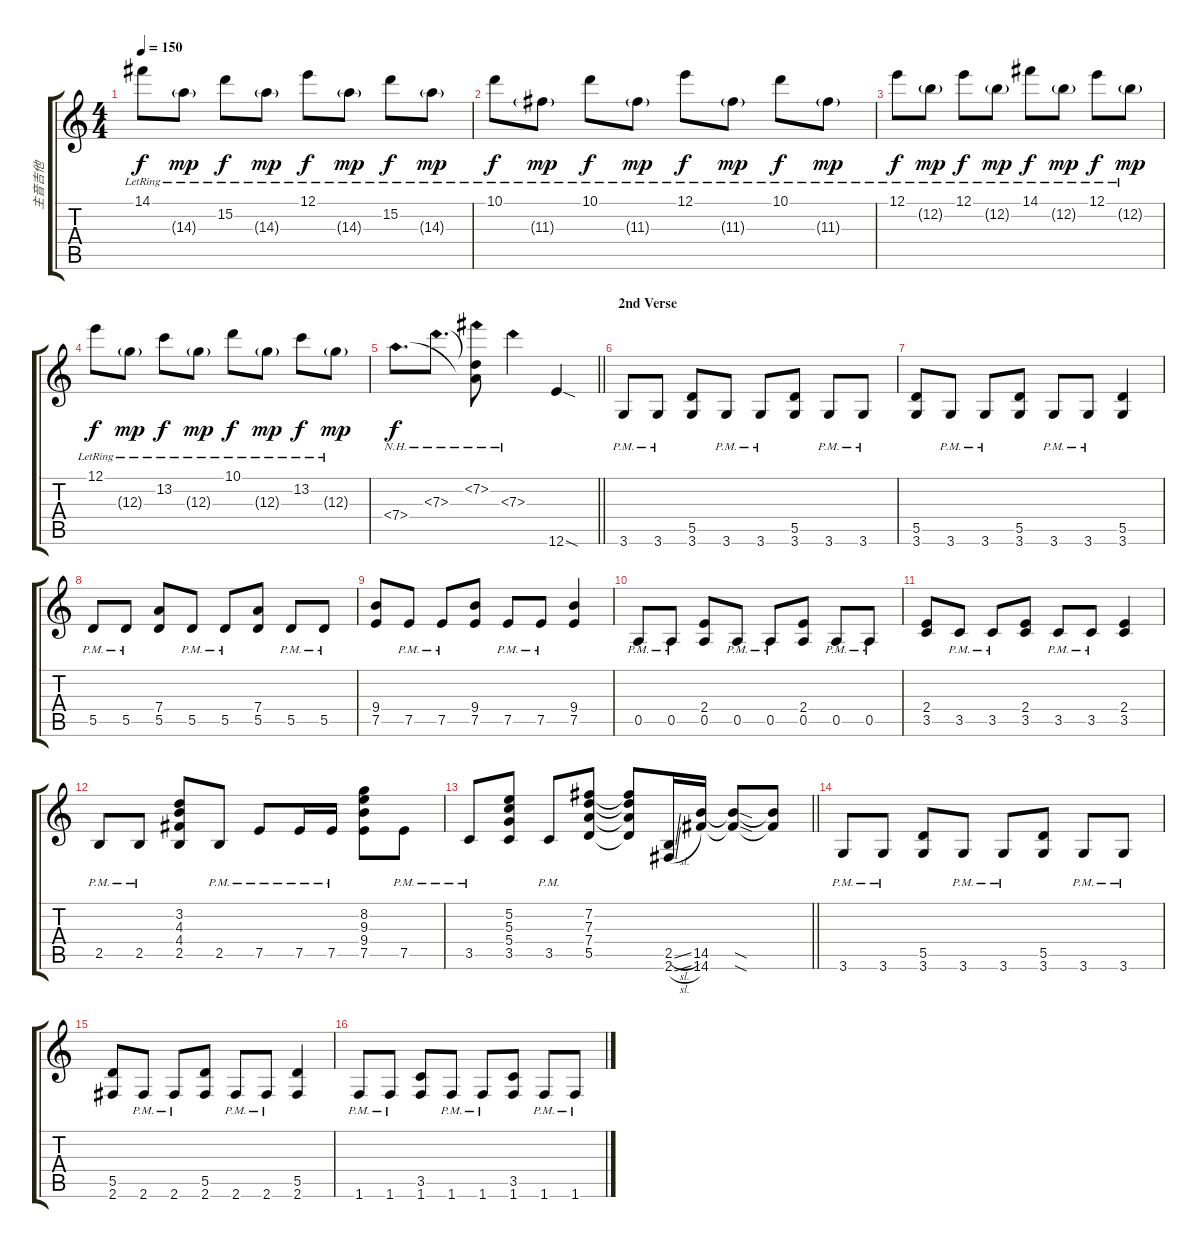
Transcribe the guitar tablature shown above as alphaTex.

\track ("主音吉他" "主音吉他") {instrument overdrivenguitar}
\staff {score tabs}
\tuning (E4 B3 G3 D3 A2 E2) {hide}
\ts (4 4)
\tempo 150
\clef g2
\ks c
14.1{lr}.8{dy f} 14.3{g lr}.8{dy mp} 15.2{lr}.8{dy f} 14.3{g lr}.8{dy mp} 12.1{lr}.8{dy f} 14.3{g lr}.8{dy mp} 15.2{lr}.8{dy f} 14.3{g lr}.8{dy mp} |
10.1{lr}.8{dy f} 11.3{g lr}.8{dy mp} 10.1{lr}.8{dy f} 11.3{g lr}.8{dy mp} 12.1{lr}.8{dy f} 11.3{g lr}.8{dy mp} 10.1{lr}.8{dy f} 11.3{g lr}.8{dy mp} |
12.1{lr}.8{dy f} 12.2{g lr}.8{dy mp} 12.1{lr}.8{dy f} 12.2{g lr}.8{dy mp} 14.1{lr}.8{dy f} 12.2{g lr}.8{dy mp} 12.1{lr}.8{dy f} 12.2{g lr}.8{dy mp} |
12.1{lr}.8{dy f} 12.3{g lr}.8{dy mp} 13.2{lr}.8{dy f} 12.3{g lr}.8{dy mp} 10.1{lr}.8{dy f} 12.3{g lr}.8{dy mp} 13.2{lr}.8{dy f} 12.3{g lr}.8{dy mp} |
\barLineRight lightlight
7.4{nh}.8{d dy f} 7.3{nh}.8{d} (7.2{nh} 7.3{t} 7.4{t}).8 7.3{nh}.4 12.6{sod}.4{instrument overdrivenguitar} |
\section ("" "2nd Verse")
3.6{pm}.8 3.6{pm}.8 (5.5 3.6).8 3.6{pm}.8 3.6{pm}.8 (5.5 3.6).8 3.6{pm}.8 3.6{pm}.8 |
(5.5 3.6).8 3.6{pm}.8 3.6{pm}.8 (5.5 3.6).8 3.6{pm}.8 3.6{pm}.8 (5.5 3.6).4 |
5.5{pm}.8 5.5{pm}.8 (7.4 5.5).8 5.5{pm}.8 5.5{pm}.8 (7.4 5.5).8 5.5{pm}.8 5.5{pm}.8 |
(9.4 7.5).8 7.5{pm}.8 7.5{pm}.8 (9.4 7.5).8 7.5{pm}.8 7.5{pm}.8 (9.4 7.5).4 |
0.5{pm}.8 0.5{pm}.8 (2.4 0.5).8 0.5{pm}.8 0.5{pm}.8 (2.4 0.5).8 0.5{pm}.8 0.5{pm}.8 |
(2.4 3.5).8 3.5{pm}.8 3.5{pm}.8 (2.4 3.5).8 3.5{pm}.8 3.5{pm}.8 (2.4 3.5).4 |
2.5{pm}.8 2.5{pm}.8 (3.2 4.3 4.4 2.5).8 2.5{pm}.8 7.5{pm}.8 7.5{pm}.16 7.5{pm}.16 (8.2 9.3 9.4 7.5).8 7.5{pm}.8 |
\barLineRight lightlight
3.5{pm}.8 (5.2 5.3 5.4 3.5).8 3.5{pm}.8 (7.2 7.3 7.4 5.5).8 (7.2{t} 7.3{t} 7.4{t} 5.5{t}).8 (2.5{sl} 2.6{sl}).16 (14.5 14.6).16 (14.5{sod t} 14.6{sod t}).8 (14.5{t} 14.6{t}).8 |
3.6{pm}.8 3.6{pm}.8 (5.5 3.6).8 3.6{pm}.8 3.6{pm}.8 (5.5 3.6).8 3.6{pm}.8 3.6{pm}.8 |
(5.5 2.6).8 2.6{pm}.8 2.6{pm}.8 (5.5 2.6).8 2.6{pm}.8 2.6{pm}.8 (5.5 2.6).4 |
1.6{pm}.8 1.6{pm}.8 (3.5 1.6).8 1.6{pm}.8 1.6{pm}.8 (3.5 1.6).8 1.6{pm}.8 1.6{pm}.8
